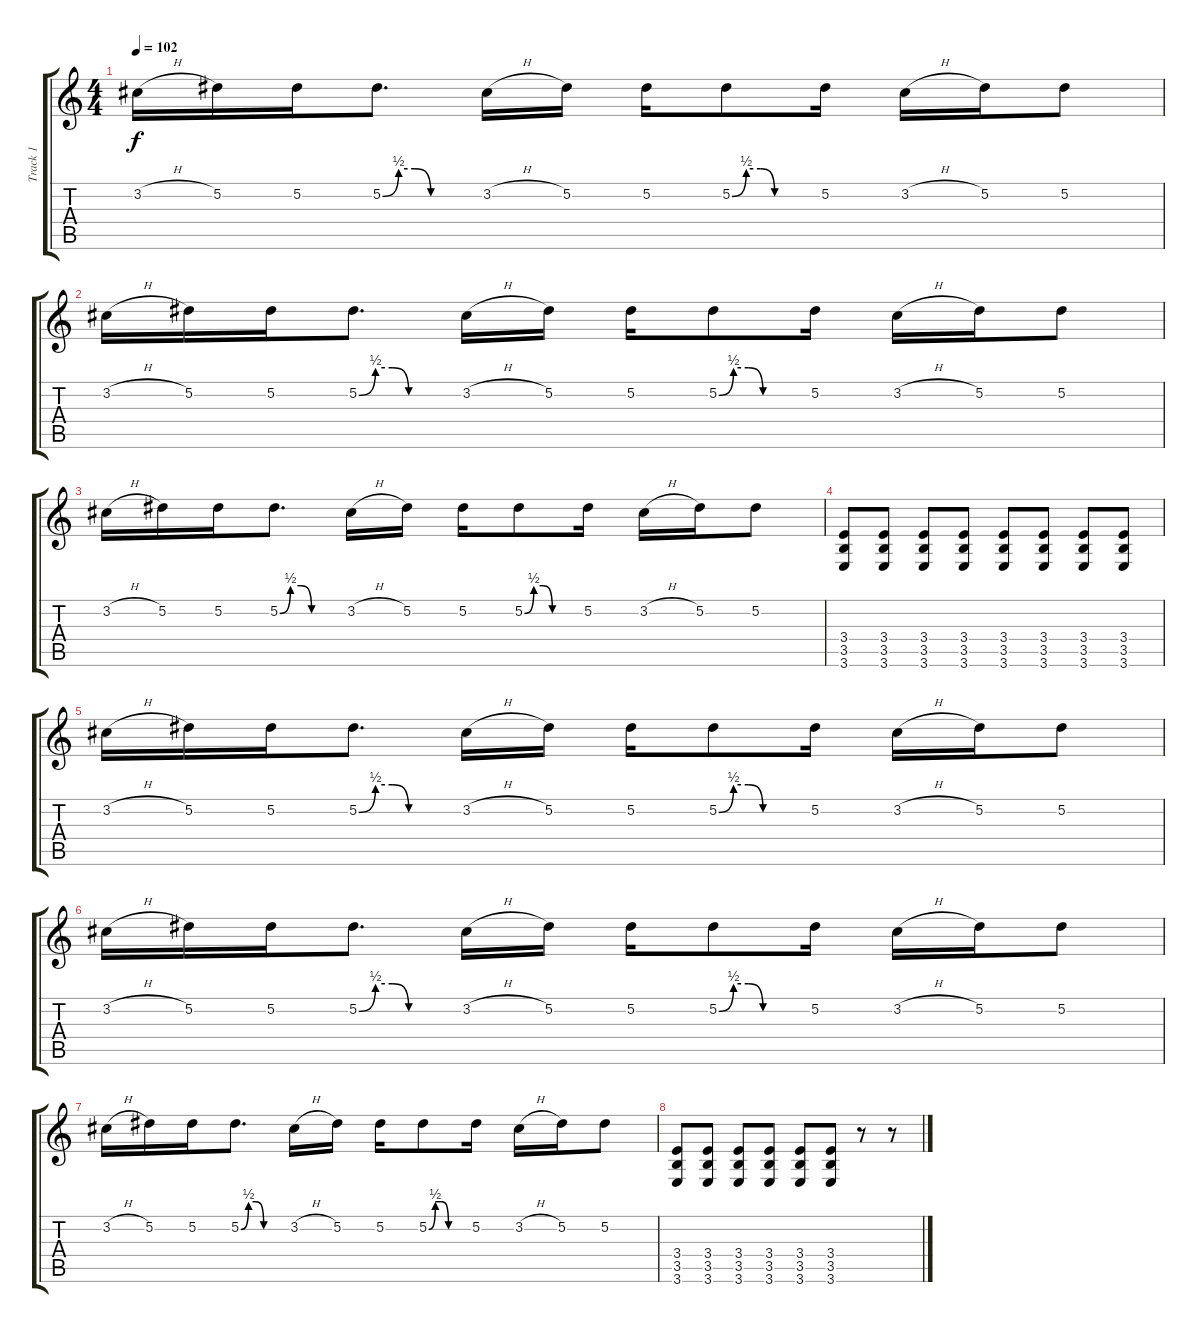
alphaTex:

\track ("Track 1" "Track 1") {instrument overdrivenguitar}
\staff {score tabs}
\tuning (Eb4 Bb3 Gb3 Db3 Ab2 Db2) {hide}
\ts (4 4)
\tempo 102
\clef g2
\ks c
3.2{h}.16{dy f} 5.2.16 5.2.16 5.2{be (custom 0 0 10 2 20 2 30 0 60 0)}.8{d} 3.2{h}.16 5.2.16 5.2.16 5.2{be (custom 0 0 10 2 20 2 30 0 60 0)}.8 5.2.16 3.2{h}.16 5.2.16 5.2.8 |
3.2{h}.16 5.2.16 5.2.16 5.2{be (custom 0 0 10 2 20 2 30 0 60 0)}.8{d} 3.2{h}.16 5.2.16 5.2.16 5.2{be (custom 0 0 10 2 20 2 30 0 60 0)}.8 5.2.16 3.2{h}.16 5.2.16 5.2.8 |
3.2{h}.16 5.2.16 5.2.16 5.2{be (custom 0 0 10 2 20 2 30 0 60 0)}.8{d} 3.2{h}.16 5.2.16 5.2.16 5.2{be (custom 0 0 10 2 20 2 30 0 60 0)}.8 5.2.16 3.2{h}.16 5.2.16 5.2.8 |
(3.4 3.5 3.6).8 (3.4 3.5 3.6).8 (3.4 3.5 3.6).8 (3.4 3.5 3.6).8 (3.4 3.5 3.6).8 (3.4 3.5 3.6).8 (3.4 3.5 3.6).8 (3.4 3.5 3.6).8 |
3.2{h}.16 5.2.16 5.2.16 5.2{be (custom 0 0 10 2 20 2 30 0 60 0)}.8{d} 3.2{h}.16 5.2.16 5.2.16 5.2{be (custom 0 0 10 2 20 2 30 0 60 0)}.8 5.2.16 3.2{h}.16 5.2.16 5.2.8 |
3.2{h}.16 5.2.16 5.2.16 5.2{be (custom 0 0 10 2 20 2 30 0 60 0)}.8{d} 3.2{h}.16 5.2.16 5.2.16 5.2{be (custom 0 0 10 2 20 2 30 0 60 0)}.8 5.2.16 3.2{h}.16 5.2.16 5.2.8 |
3.2{h}.16 5.2.16 5.2.16 5.2{be (custom 0 0 10 2 20 2 30 0 60 0)}.8{d} 3.2{h}.16 5.2.16 5.2.16 5.2{be (custom 0 0 10 2 20 2 30 0 60 0)}.8 5.2.16 3.2{h}.16 5.2.16 5.2.8 |
(3.4 3.5 3.6).8 (3.4 3.5 3.6).8 (3.4 3.5 3.6).8 (3.4 3.5 3.6).8 (3.4 3.5 3.6).8 (3.4 3.5 3.6).8 r.8 r.8
